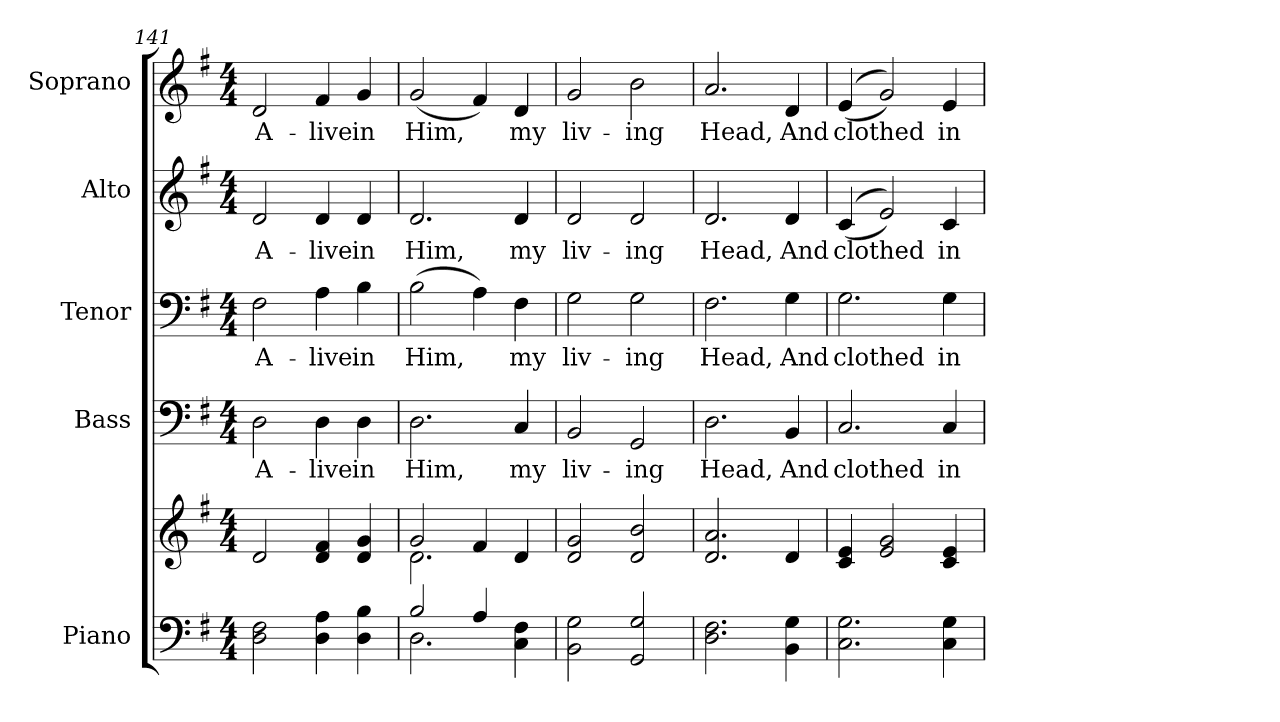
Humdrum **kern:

**kern	**kern	**kern	**text	**kern	**text	**kern	**text	**kern	**text
*part5	*part5	*part4	*part4	*part3	*part3	*part2	*part2	*part1	*part1
*staff6	*staff5	*staff4	*staff4	*staff3	*staff3	*staff2	*staff2	*staff1	*staff1
*I"Piano	*	*I"Bass	*	*I"Tenor	*	*I"Alto	*	*I"Soprano	*
*I'Pno.	*	*I'B.	*	*I'T.	*	*I'A.	*	*I'S.	*
!!LO:PB:g=z
*clefF4	*clefG2	*clefF4	*	*clefF4	*	*clefG2	*	*clefG2	*
*k[f#]	*k[f#]	*k[f#]	*	*k[f#]	*	*k[f#]	*	*k[f#]	*
*G:	*G:	*G:	*	*G:	*	*G:	*	*G:	*
*M4/4	*M4/4	*M4/4	*	*M4/4	*	*M4/4	*	*M4/4	*
=141	=141	=141	=141	=141	=141	=141	=141	=141	=141
!	!	!	!LO:LY:b:color=#000000	!	!	!	!	!	!
!	!	!	!	!	!LO:LY:b:color=#000000	!	!	!	!
!	!	!	!	!	!	!	!LO:LY:b:color=#000000	!	!
!	!	!	!	!	!	!	!	!	!LO:LY:b:color=#000000
2Di\ 2F#i	2di/	2Di\	A-	2F#i\	A-	2di/	A-	2di/	A-
!	!	!	!LO:LY:b:color=#000000	!	!	!	!	!	!
!	!	!	!	!	!LO:LY:b:color=#000000	!	!	!	!
!	!	!	!	!	!	!	!LO:LY:b:color=#000000	!	!
!	!	!	!	!	!	!	!	!	!LO:LY:b:color=#000000
4Di\ 4Ai	4di/ 4f#i	4Di\	-live	4Ai\	-live	4di/	-live	4f#i/	-live
!	!	!	!LO:LY:b:color=#000000	!	!	!	!	!	!
!	!	!	!	!	!LO:LY:b:color=#000000	!	!	!	!
!	!	!	!	!	!	!	!LO:LY:b:color=#000000	!	!
!	!	!	!	!	!	!	!	!	!LO:LY:b:color=#000000
4Di\ 4Bi	4di/ 4gi	4Di\	in	4Bi\	in	4di/	in	4gi/	in
=142	=142	=142	=142	=142	=142	=142	=142	=142	=142
*^	*^	*	*	*	*	*	*	*	*
!	!	!	!	!	!LO:LY:b:color=#000000	!	!	!	!	!	!
!	!	!	!	!	!	!	!LO:LY:b:color=#000000	!	!	!	!
!	!	!	!	!	!	!	!	!	!LO:LY:b:color=#000000	!	!
!	!	!	!	!	!	!	!	!	!	!	!LO:LY:b:color=#000000
2Bi/	2.Di\	2gi/	2.di\	2.Di\	Him,	(2Bi\	Him,	2.di/	Him,	(2gi/	Him,
4Ai/	.	4f#i/	.	.	.	4Ai\)	.	.	.	4f#i/)	.
!	!	!	!	!	!LO:LY:b:color=#000000	!	!	!	!	!	!
!	!	!	!	!	!	!	!LO:LY:b:color=#000000	!	!	!	!
!	!	!	!	!	!	!	!	!	!LO:LY:b:color=#000000	!	!
!	!	!	!	!	!	!	!	!	!	!	!LO:LY:b:color=#000000
4Ci\ 4F#i	4ryy	4di/	4ryy	4Ci/	my	4F#i\	my	4di/	my	4di/	my
*v	*v	*	*	*	*	*	*	*	*	*	*
*	*v	*v	*	*	*	*	*	*	*	*
=143	=143	=143	=143	=143	=143	=143	=143	=143	=143
*^	*^	*	*	*	*	*	*	*	*
!	!	!	!	!	!LO:LY:b:color=#000000	!	!	!	!	!	!
*v	*v	*	*	*	*	*	*	*	*	*	*
*	*v	*v	*	*	*	*	*	*	*	*
*^	*^	*	*	*	*	*	*	*	*
!	!	!	!	!	!	!	!LO:LY:b:color=#000000	!	!	!	!
*v	*v	*	*	*	*	*	*	*	*	*	*
*	*v	*v	*	*	*	*	*	*	*	*
*^	*^	*	*	*	*	*	*	*	*
!	!	!	!	!	!	!	!	!	!LO:LY:b:color=#000000	!	!
*v	*v	*	*	*	*	*	*	*	*	*	*
*	*v	*v	*	*	*	*	*	*	*	*
*^	*^	*	*	*	*	*	*	*	*
!	!	!	!	!	!	!	!	!	!	!	!LO:LY:b:color=#000000
*v	*v	*	*	*	*	*	*	*	*	*	*
*	*v	*v	*	*	*	*	*	*	*	*
2BBi\ 2Gi	2di/ 2gi	2BBi/	liv-	2Gi\	liv-	2di/	liv-	2gi/	liv-
!	!	!	!LO:LY:b:color=#000000	!	!	!	!	!	!
!	!	!	!	!	!LO:LY:b:color=#000000	!	!	!	!
!	!	!	!	!	!	!	!LO:LY:b:color=#000000	!	!
!	!	!	!	!	!	!	!	!	!LO:LY:b:color=#000000
2GGi/ 2Gi	2di/ 2bi	2GGi/	-ing	2Gi\	-ing	2di/	-ing	2bi\	-ing
=144	=144	=144	=144	=144	=144	=144	=144	=144	=144
!	!	!	!LO:LY:b:color=#000000	!	!	!	!	!	!
!	!	!	!	!	!LO:LY:b:color=#000000	!	!	!	!
!	!	!	!	!	!	!	!LO:LY:b:color=#000000	!	!
!	!	!	!	!	!	!	!	!	!LO:LY:b:color=#000000
2.Di\ 2.F#i	2.di/ 2.ai	2.Di\	Head,	2.F#i\	Head,	2.di/	Head,	2.ai/	Head,
!	!	!	!LO:LY:b:color=#000000	!	!	!	!	!	!
!	!	!	!	!	!LO:LY:b:color=#000000	!	!	!	!
!	!	!	!	!	!	!	!LO:LY:b:color=#000000	!	!
!	!	!	!	!	!	!	!	!	!LO:LY:b:color=#000000
4BBi\ 4Gi	4di/	4BBi/	And	4Gi\	And	4di/	And	4di/	And
!!LO:PB:g=z
=145	=145	=145	=145	=145	=145	=145	=145	=145	=145
!	!	!	!LO:LY:b:color=#000000	!	!	!	!	!	!
!	!	!	!	!	!LO:LY:b:color=#000000	!	!	!	!
!	!	!	!	!	!	!	!LO:LY:b:color=#000000	!	!
!	!	!	!	!	!	!	!	!	!LO:LY:b:color=#000000
2.Ci\ 2.Gi	4ci/ 4ei	2.Ci/	clothed	2.Gi\	clothed	((4ci/	clothed	((4ei/	clothed
.	2ei/ 2gi	.	.	.	.	2ei/))	.	2gi/))	.
!	!	!	!LO:LY:b:color=#000000	!	!	!	!	!	!
!	!	!	!	!	!LO:LY:b:color=#000000	!	!	!	!
!	!	!	!	!	!	!	!LO:LY:b:color=#000000	!	!
!	!	!	!	!	!	!	!	!	!LO:LY:b:color=#000000
4Ci\ 4Gi	4ci/ 4ei	4Ci/	in	4Gi\	in	4ci/	in	4ei/	in
=	=	=	=	=	=	=	=	=	=
*-	*-	*-	*-	*-	*-	*-	*-	*-	*-
